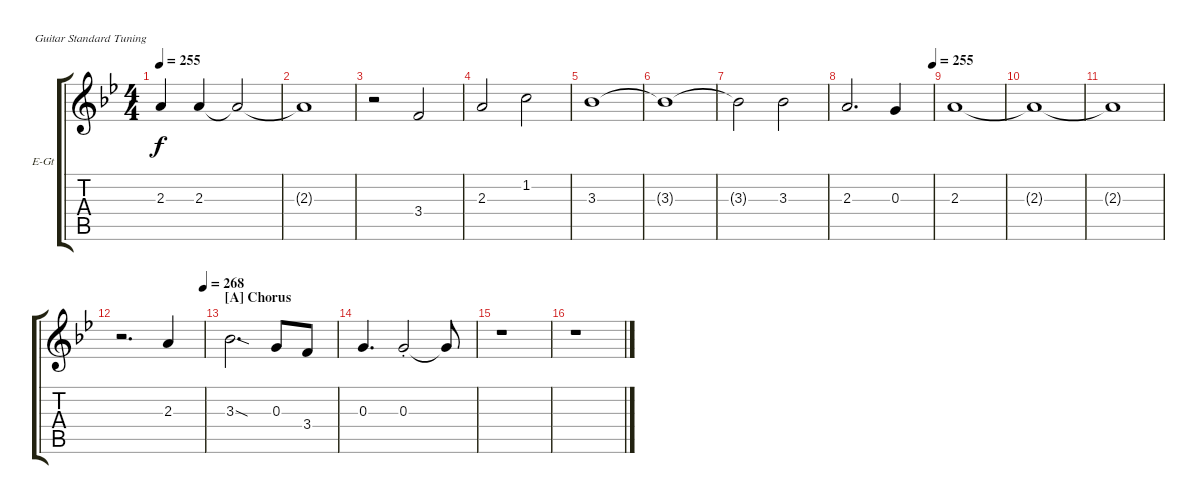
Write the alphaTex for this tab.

\defaultSystemsLayout 4
\bracketExtendMode groupsimilarinstruments
\firstSystemTrackNameOrientation horizontal
\otherSystemsTrackNameOrientation horizontal
\track ("Paul's Voice" "E-Gt") {instrument electricguitarclean}
\staff {score tabs}
\tuning (E4 B3 G3 D3 A2 E2)
\ts (4 4)
\tempo 255
\clef g2
\scale
0.333333
\ks gminor
2.3.4{dy f} 2.3.4 2.3{t}.2 |
\scale
0.333333 2.3{t}.1 |
\scale
0.333333 r.2 3.4.2 |
\scale
0.333333 2.3.2 1.2.2 |
\scale
0.333333 3.3.1 |
\scale
0.333333 3.3{t}.1 |
\scale
0.333333 3.3{t}.2 3.3.2 |
\tempo (255 1)
\scale
0.333333 2.3.2{d} 0.3.4 |
\scale
0.333333 2.3.1 |
\scale
0.333333 2.3{t}.1 |
\scale
0.333333 2.3{t}.1 |
\tempo (268 1)
r.2{d} 2.3.4 |
\section ("A" "Chorus")
3.3{sod}.2{d} 0.3.8 3.4.8 |
0.3.4{d} 0.3{st}.2 0.3{t}.8 |
r.1 |
r.1
